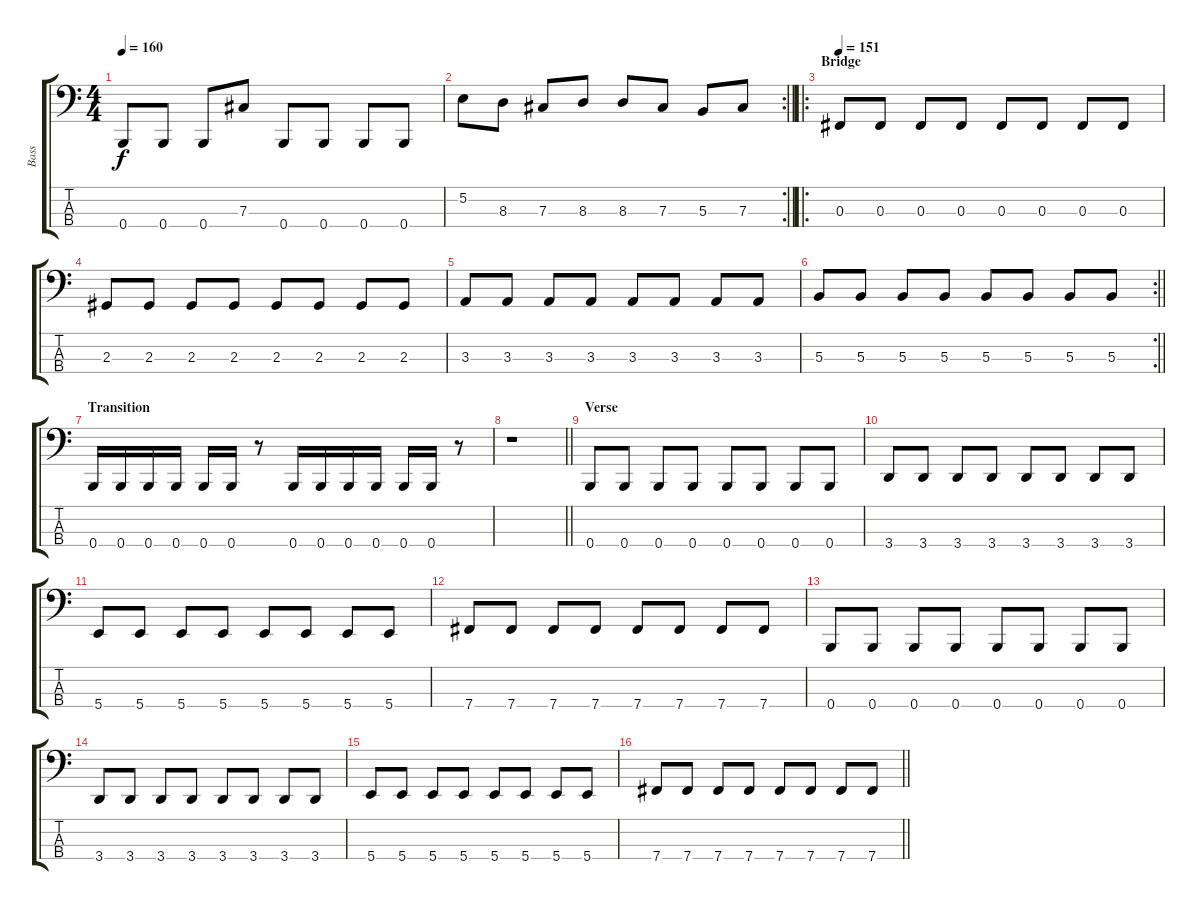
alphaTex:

\track ("Bass" "Bass") {instrument electricbasspick}
\staff {score tabs}
\tuning (E2 B1 Gb1 B0) {hide}
\ts (4 4)
\tempo 160
\clef f4
\ks c
0.4.8{dy f} 0.4.8 0.4.8 7.3.8 0.4.8 0.4.8 0.4.8 0.4.8 |
\rc 2
\barLineRight lightlight
5.2.8 8.3.8 7.3.8 8.3.8 8.3.8 7.3.8 5.3.8 7.3.8 |
\ro
\section ("" "Bridge")
\tempo 151
0.3.8 0.3.8 0.3.8 0.3.8 0.3.8 0.3.8 0.3.8 0.3.8 |
2.3.8 2.3.8 2.3.8 2.3.8 2.3.8 2.3.8 2.3.8 2.3.8 |
3.3.8 3.3.8 3.3.8 3.3.8 3.3.8 3.3.8 3.3.8 3.3.8 |
\rc 2
\barLineRight lightlight
5.3.8 5.3.8 5.3.8 5.3.8 5.3.8 5.3.8 5.3.8 5.3.8 |
\section ("" "Transition")
0.4.16 0.4.16 0.4.16 0.4.16 0.4.16 0.4.16 r.8 0.4.16 0.4.16 0.4.16 0.4.16 0.4.16 0.4.16 r.8 |
\barLineRight lightlight
r.1 |
\section ("" "Verse")
0.4.8 0.4.8 0.4.8 0.4.8 0.4.8 0.4.8 0.4.8 0.4.8 |
3.4.8 3.4.8 3.4.8 3.4.8 3.4.8 3.4.8 3.4.8 3.4.8 |
5.4.8 5.4.8 5.4.8 5.4.8 5.4.8 5.4.8 5.4.8 5.4.8 |
7.4.8 7.4.8 7.4.8 7.4.8 7.4.8 7.4.8 7.4.8 7.4.8 |
0.4.8 0.4.8 0.4.8 0.4.8 0.4.8 0.4.8 0.4.8 0.4.8 |
3.4.8 3.4.8 3.4.8 3.4.8 3.4.8 3.4.8 3.4.8 3.4.8 |
5.4.8 5.4.8 5.4.8 5.4.8 5.4.8 5.4.8 5.4.8 5.4.8 |
\barLineRight lightlight
7.4.8 7.4.8 7.4.8 7.4.8 7.4.8 7.4.8 7.4.8 7.4.8
